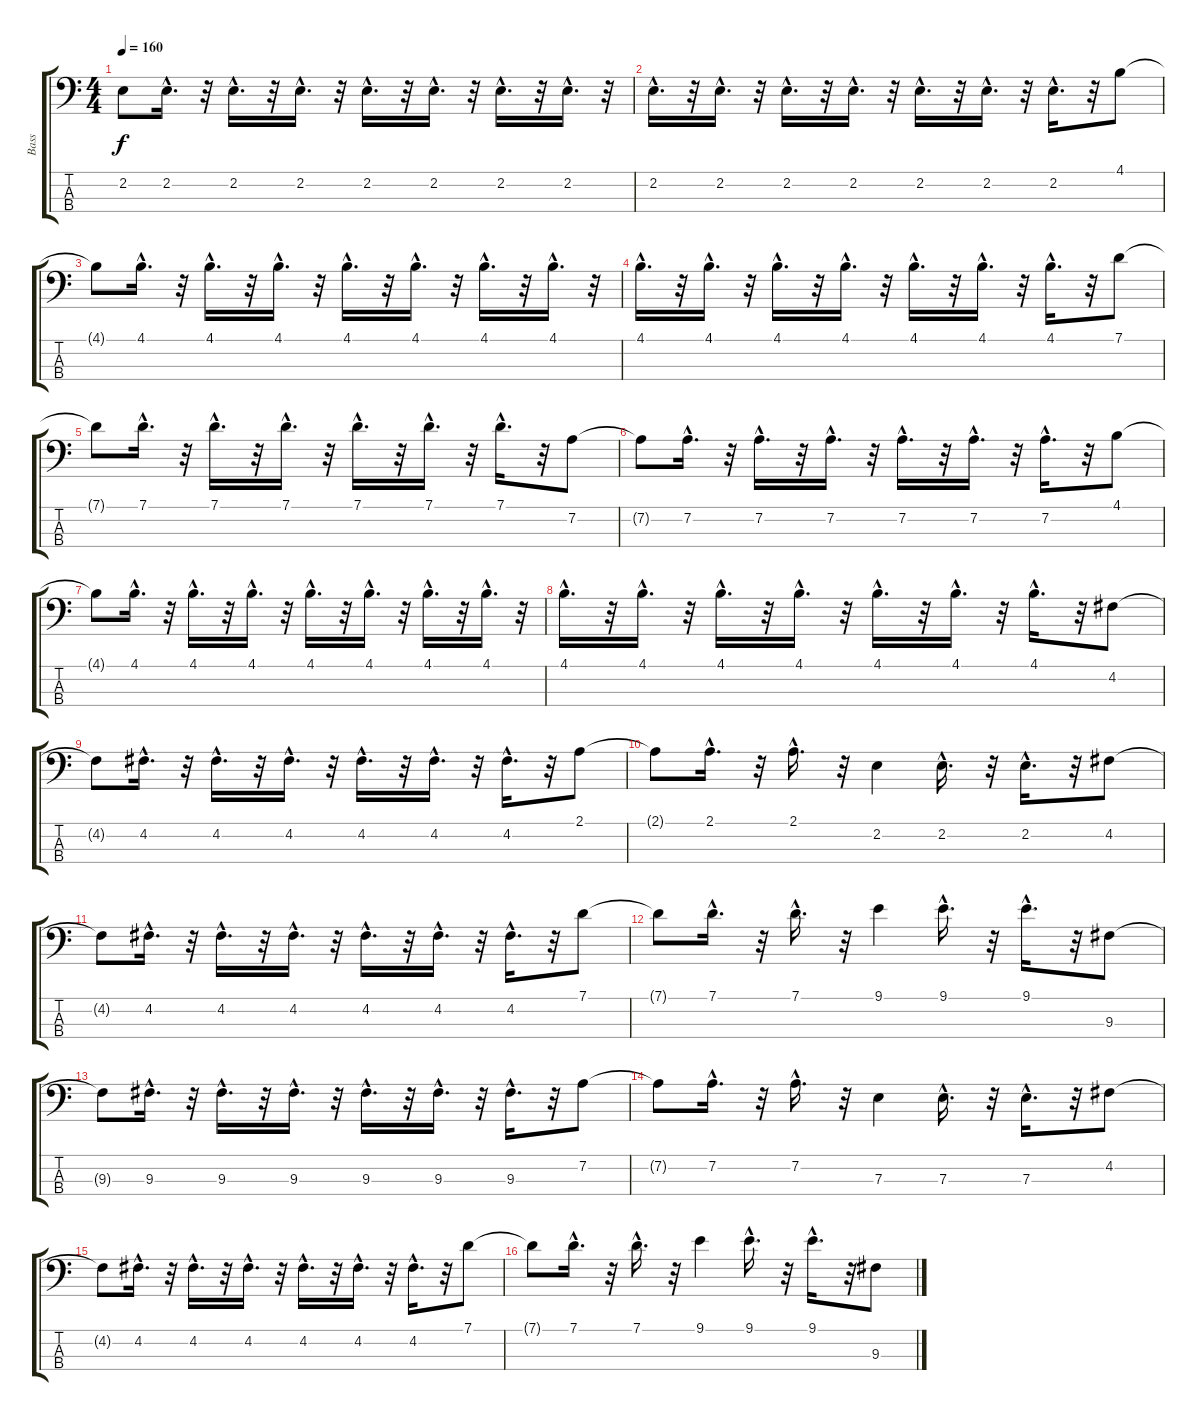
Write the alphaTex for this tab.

\track ("Bass" "Bass") {instrument electricbasspick}
\staff {score tabs}
\tuning (G2 D2 A1 E1) {hide}
\ts (4 4)
\tempo 160
\clef f4
\ks c
2.2{t}.8{dy f} 2.2{hac}.16{d} r.32 2.2{hac}.16{d} r.32 2.2{hac}.16{d} r.32 2.2{hac}.16{d} r.32 2.2{hac}.16{d} r.32 2.2{hac}.16{d} r.32 2.2{hac}.16{d} r.32 |
2.2{hac}.16{d} r.32 2.2{hac}.16{d} r.32 2.2{hac}.16{d} r.32 2.2{hac}.16{d} r.32 2.2{hac}.16{d} r.32 2.2{hac}.16{d} r.32 2.2{hac}.16{d} r.32 4.1.8 |
4.1{t}.8 4.1{hac}.16{d} r.32 4.1{hac}.16{d} r.32 4.1{hac}.16{d} r.32 4.1{hac}.16{d} r.32 4.1{hac}.16{d} r.32 4.1{hac}.16{d} r.32 4.1{hac}.16{d} r.32 |
4.1{hac}.16{d} r.32 4.1{hac}.16{d} r.32 4.1{hac}.16{d} r.32 4.1{hac}.16{d} r.32 4.1{hac}.16{d} r.32 4.1{hac}.16{d} r.32 4.1{hac}.16{d} r.32 7.1.8 |
7.1{t}.8 7.1{hac}.16{d} r.32 7.1{hac}.16{d} r.32 7.1{hac}.16{d} r.32 7.1{hac}.16{d} r.32 7.1{hac}.16{d} r.32 7.1{hac}.16{d} r.32 7.2.8 |
7.2{t}.8 7.2{hac}.16{d} r.32 7.2{hac}.16{d} r.32 7.2{hac}.16{d} r.32 7.2{hac}.16{d} r.32 7.2{hac}.16{d} r.32 7.2{hac}.16{d} r.32 4.1.8 |
4.1{t}.8 4.1{hac}.16{d} r.32 4.1{hac}.16{d} r.32 4.1{hac}.16{d} r.32 4.1{hac}.16{d} r.32 4.1{hac}.16{d} r.32 4.1{hac}.16{d} r.32 4.1{hac}.16{d} r.32 |
4.1{hac}.16{d} r.32 4.1{hac}.16{d} r.32 4.1{hac}.16{d} r.32 4.1{hac}.16{d} r.32 4.1{hac}.16{d} r.32 4.1{hac}.16{d} r.32 4.1{hac}.16{d} r.32 4.2.8 |
4.2{t}.8 4.2{hac}.16{d} r.32 4.2{hac}.16{d} r.32 4.2{hac}.16{d} r.32 4.2{hac}.16{d} r.32 4.2{hac}.16{d} r.32 4.2{hac}.16{d} r.32 2.1.8 |
2.1{t}.8 2.1{hac}.16{d} r.32 2.1{hac}.16{d} r.32 2.2.4 2.2{hac}.16{d} r.32 2.2{hac}.16{d} r.32 4.2.8 |
4.2{t}.8 4.2{hac}.16{d} r.32 4.2{hac}.16{d} r.32 4.2{hac}.16{d} r.32 4.2{hac}.16{d} r.32 4.2{hac}.16{d} r.32 4.2{hac}.16{d} r.32 7.1.8 |
7.1{t}.8 7.1{hac}.16{d} r.32 7.1{hac}.16{d} r.32 9.1.4 9.1{hac}.16{d} r.32 9.1{hac}.16{d} r.32 9.3.8 |
9.3{t}.8 9.3{hac}.16{d} r.32 9.3{hac}.16{d} r.32 9.3{hac}.16{d} r.32 9.3{hac}.16{d} r.32 9.3{hac}.16{d} r.32 9.3{hac}.16{d} r.32 7.2.8 |
7.2{t}.8 7.2{hac}.16{d} r.32 7.2{hac}.16{d} r.32 7.3.4 7.3{hac}.16{d} r.32 7.3{hac}.16{d} r.32 4.2.8 |
4.2{t}.8 4.2{hac}.16{d} r.32 4.2{hac}.16{d} r.32 4.2{hac}.16{d} r.32 4.2{hac}.16{d} r.32 4.2{hac}.16{d} r.32 4.2{hac}.16{d} r.32 7.1.8 |
7.1{t}.8 7.1{hac}.16{d} r.32 7.1{hac}.16{d} r.32 9.1.4 9.1{hac}.16{d} r.32 9.1{hac}.16{d} r.32 9.3.8
